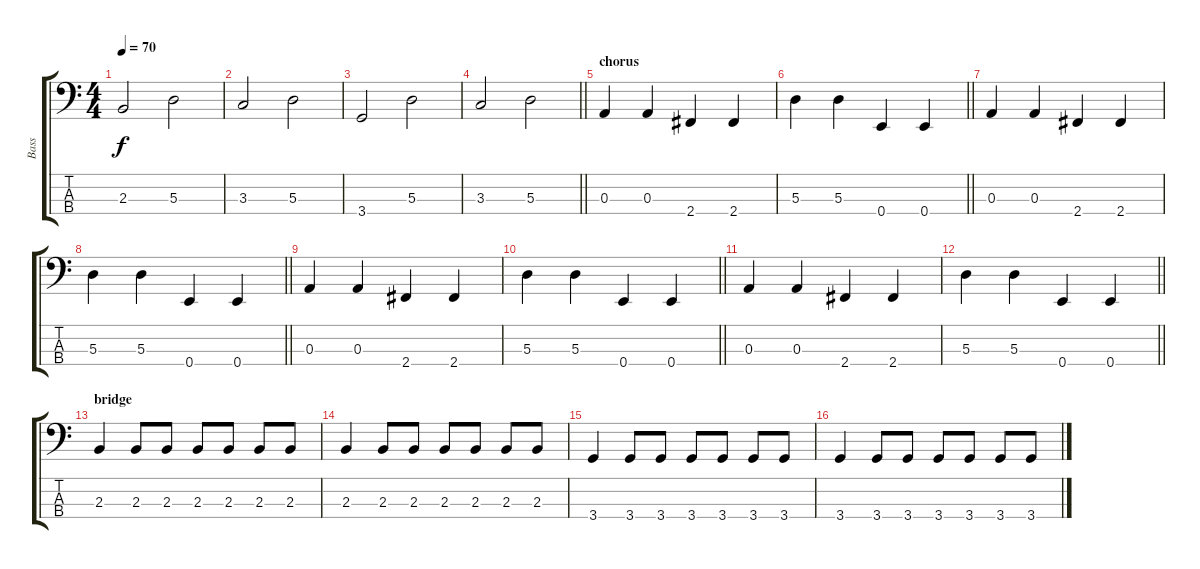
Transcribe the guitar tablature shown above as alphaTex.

\track ("Bass" "Bass") {instrument electricbassfinger}
\staff {score tabs}
\tuning (G2 D2 A1 E1) {hide}
\ts (4 4)
\tempo 70
\clef f4
\ks c
2.3.2{dy f} 5.3.2 |
3.3.2 5.3.2 |
3.4.2 5.3.2 |
\barLineRight lightlight
3.3.2 5.3.2 |
\section ("" "chorus")
0.3.4 0.3.4 2.4.4 2.4.4 |
\barLineRight lightlight
5.3.4 5.3.4 0.4.4 0.4.4 |
0.3.4 0.3.4 2.4.4 2.4.4 |
\barLineRight lightlight
5.3.4 5.3.4 0.4.4 0.4.4 |
0.3.4 0.3.4 2.4.4 2.4.4 |
\barLineRight lightlight
5.3.4 5.3.4 0.4.4 0.4.4 |
0.3.4 0.3.4 2.4.4 2.4.4 |
\barLineRight lightlight
5.3.4 5.3.4 0.4.4 0.4.4 |
\section ("" "bridge")
2.3.4 2.3.8 2.3.8 2.3.8 2.3.8 2.3.8 2.3.8 |
2.3.4 2.3.8 2.3.8 2.3.8 2.3.8 2.3.8 2.3.8 |
3.4.4 3.4.8 3.4.8 3.4.8 3.4.8 3.4.8 3.4.8 |
3.4.4 3.4.8 3.4.8 3.4.8 3.4.8 3.4.8 3.4.8
